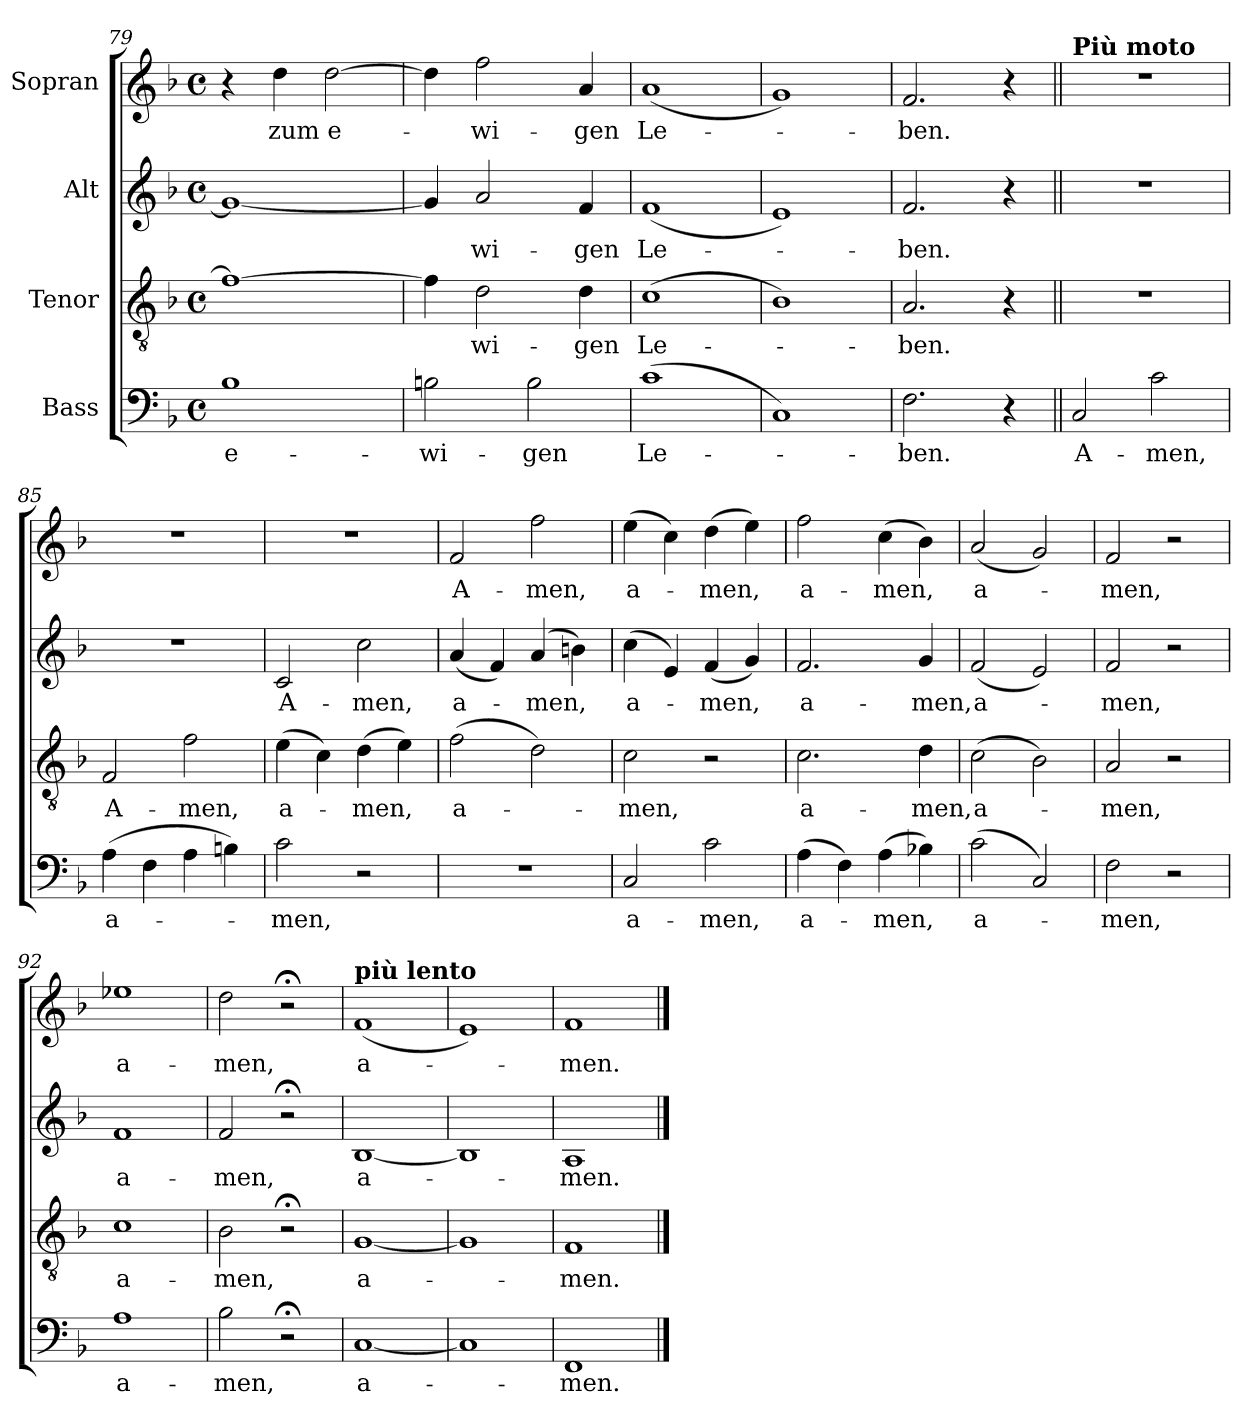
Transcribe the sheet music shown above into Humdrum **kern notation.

**kern	**text	**kern	**text	**kern	**text	**kern	**text
*part4	*part4	*part3	*part3	*part2	*part2	*part1	*part1
*staff4	*staff4	*staff3	*staff3	*staff2	*staff2	*staff1	*staff1
*I"Bass	*	*I"Tenor	*	*I"Alt	*	*I"Sopran	*
*clefF4	*	*clefGv2	*	*clefG2	*	*clefG2	*
*k[b-]	*	*k[b-]	*	*k[b-]	*	*k[b-]	*
*F:	*	*F:	*	*F:	*	*F:	*
*M4/4	*	*M4/4	*	*M4/4	*	*M4/4	*
*met(c)	*	*met(c)	*	*met(c)	*	*met(c)	*
=79	=79	=79	=79	=79	=79	=79	=79
1B-	e-	1f_	.	1g_	.	4r	.
.	.	.	.	.	.	4dd\	zum
.	.	.	.	.	.	[2dd\	e-
=80	=80	=80	=80	=80	=80	=80	=80
2Bn\	-wi-	4f\]	.	4g/]	.	4dd\]	.
.	.	2d\	-wi-	2a/	-wi-	2ff\	-wi-
2B\	-gen	.	.	.	.	.	.
.	.	4d\	-gen	4f/	-gen	4a/	-gen
=81	=81	=81	=81	=81	=81	=81	=81
(>1c	Le-	(>1c	Le-	(1f	Le-	(1a	Le-
=82	=82	=82	=82	=82	=82	=82	=82
1C)	.	1B-)	.	1e)	.	1g)	.
=83	=83	=83	=83	=83	=83	=83	=83
2.F\	-ben.	2.A/	-ben.	2.f/	-ben.	2.f/	-ben.
4r	.	4r	.	4r	.	4r	.
=84||	=84||	=84||	=84||	=84||	=84||	=84||	=84||
!	!	!	!	!	!	!LO:TX:a:B:t=Più moto	!
2C/	A-	1r	.	1r	.	1r	.
2c\	-men,	.	.	.	.	.	.
=85	=85	=85	=85	=85	=85	=85	=85
(>4A\	a-	2F/	A-	1r	.	1r	.
4F\	.	.	.	.	.	.	.
4A\	.	2f\	-men,	.	.	.	.
4Bn\)	.	.	.	.	.	.	.
!!LO:LB:g=z
=86	=86	=86	=86	=86	=86	=86	=86
2c\	-men,	(>4e\	a-	2c/	A-	1r	.
.	.	4c\)	.	.	.	.	.
2r	.	(>4d\	-men,	2cc\	-men,	.	.
.	.	4e\)	.	.	.	.	.
=87	=87	=87	=87	=87	=87	=87	=87
1r	.	(>2f\	a-	(4a/	a-	2f/	A-
.	.	.	.	4f/)	.	.	.
.	.	2d\)	.	(>4a/	-men,	2ff\	-men,
.	.	.	.	4bn\)	.	.	.
=88	=88	=88	=88	=88	=88	=88	=88
2C/	a-	2c\	-men,	(>4cc\	a-	(>4ee\	a-
.	.	.	.	4e/)	.	4cc\)	.
2c\	-men,	2r	.	(4f/	-men,	(>4dd\	-men,
.	.	.	.	4g/)	.	4ee\)	.
=89	=89	=89	=89	=89	=89	=89	=89
(>4A\	a-	2.c\	a-	2.f/	a-	2ff\	a-
4F\)	.	.	.	.	.	.	.
(>4A\	-men,	.	.	.	.	(>4cc\	-men,
4B-X\)	.	4d\	-men,	4g/	-men,	4b-\)	.
=90	=90	=90	=90	=90	=90	=90	=90
(>2c\	a-	(>2c\	a-	(2f/	a-	(2a/	a-
2C/)	.	2B-\)	.	2e/)	.	2g/)	.
=91	=91	=91	=91	=91	=91	=91	=91
2F\	-men,	2A/	-men,	2f/	-men,	2f/	-men,
2r	.	2r	.	2r	.	2r	.
=92	=92	=92	=92	=92	=92	=92	=92
1A	a-	1c	a-	1f	a-	1ee-X	a-
=93	=93	=93	=93	=93	=93	=93	=93
2B-\	-men,	2B-\	-men,	2f/	-men,	2dd\	-men,
2r;<	.	2r;<	.	2r;<	.	2r;<	.
=94	=94	=94	=94	=94	=94	=94	=94
!	!	!	!	!	!	!LO:TX:a:B:t=più lento	!
[1C	a-	[1G	a-	[1B-	a-	(1f	a-
=95	=95	=95	=95	=95	=95	=95	=95
1C]	.	1G]	.	1B-]	.	1e)	.
=96	=96	=96	=96	=96	=96	=96	=96
1FF	-men.	1F	-men.	1A	-men.	1f	-men.
==	==	==	==	==	==	==	==
*-	*-	*-	*-	*-	*-	*-	*-
